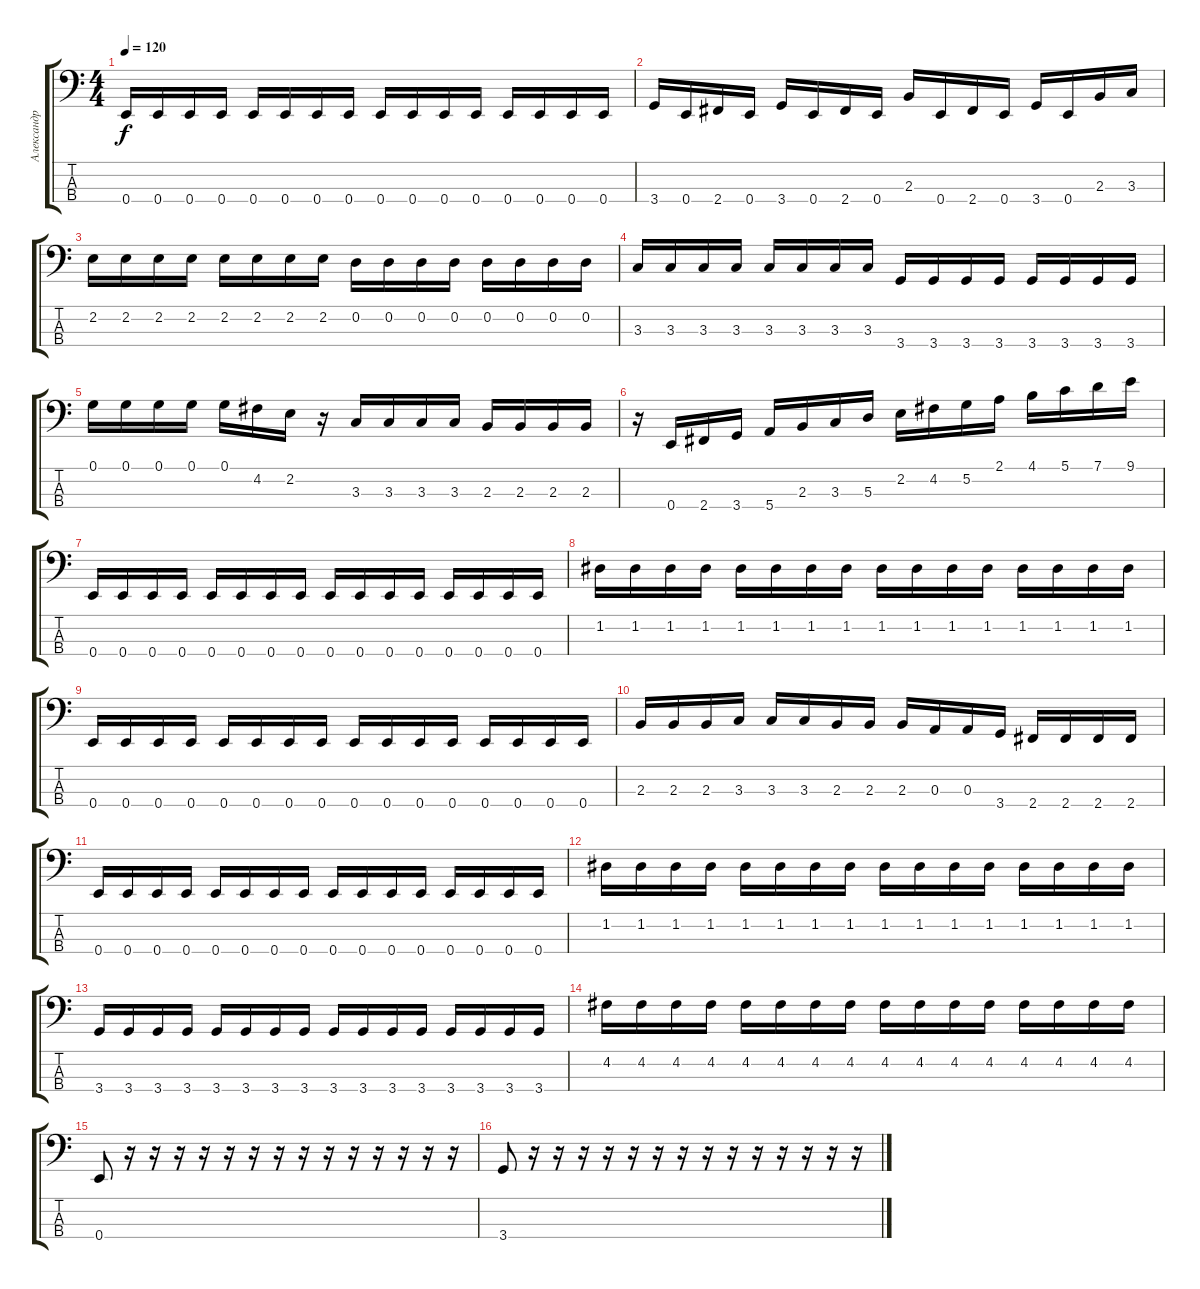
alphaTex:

\track ("Александр Тимонин" "Александр ") {instrument electricbasspick}
\staff {score tabs}
\tuning (G2 D2 A1 E1) {hide}
\ts (4 4)
\tempo 120
\clef f4
\ks c
0.4.16{dy f} 0.4.16 0.4.16 0.4.16 0.4.16 0.4.16 0.4.16 0.4.16 0.4.16 0.4.16 0.4.16 0.4.16 0.4.16 0.4.16 0.4.16 0.4.16 |
3.4.16 0.4.16 2.4.16 0.4.16 3.4.16 0.4.16 2.4.16 0.4.16 2.3.16 0.4.16 2.4.16 0.4.16 3.4.16 0.4.16 2.3.16 3.3.16 |
2.2.16 2.2.16 2.2.16 2.2.16 2.2.16 2.2.16 2.2.16 2.2.16 0.2.16 0.2.16 0.2.16 0.2.16 0.2.16 0.2.16 0.2.16 0.2.16 |
3.3.16 3.3.16 3.3.16 3.3.16 3.3.16 3.3.16 3.3.16 3.3.16 3.4.16 3.4.16 3.4.16 3.4.16 3.4.16 3.4.16 3.4.16 3.4.16 |
0.1.16 0.1.16 0.1.16 0.1.16 0.1.16 4.2.16 2.2.16 r.16 3.3.16 3.3.16 3.3.16 3.3.16 2.3.16 2.3.16 2.3.16 2.3.16 |
r.16 0.4.16 2.4.16 3.4.16 5.4.16 2.3.16 3.3.16 5.3.16 2.2.16 4.2.16 5.2.16 2.1.16 4.1.16 5.1.16 7.1.16 9.1.16 |
0.4.16 0.4.16 0.4.16 0.4.16 0.4.16 0.4.16 0.4.16 0.4.16 0.4.16 0.4.16 0.4.16 0.4.16 0.4.16 0.4.16 0.4.16 0.4.16 |
1.2.16 1.2.16 1.2.16 1.2.16 1.2.16 1.2.16 1.2.16 1.2.16 1.2.16 1.2.16 1.2.16 1.2.16 1.2.16 1.2.16 1.2.16 1.2.16 |
0.4.16 0.4.16 0.4.16 0.4.16 0.4.16 0.4.16 0.4.16 0.4.16 0.4.16 0.4.16 0.4.16 0.4.16 0.4.16 0.4.16 0.4.16 0.4.16 |
2.3.16 2.3.16 2.3.16 3.3.16 3.3.16 3.3.16 2.3.16 2.3.16 2.3.16 0.3.16 0.3.16 3.4.16 2.4.16 2.4.16 2.4.16 2.4.16 |
0.4.16 0.4.16 0.4.16 0.4.16 0.4.16 0.4.16 0.4.16 0.4.16 0.4.16 0.4.16 0.4.16 0.4.16 0.4.16 0.4.16 0.4.16 0.4.16 |
1.2.16 1.2.16 1.2.16 1.2.16 1.2.16 1.2.16 1.2.16 1.2.16 1.2.16 1.2.16 1.2.16 1.2.16 1.2.16 1.2.16 1.2.16 1.2.16 |
3.4.16 3.4.16 3.4.16 3.4.16 3.4.16 3.4.16 3.4.16 3.4.16 3.4.16 3.4.16 3.4.16 3.4.16 3.4.16 3.4.16 3.4.16 3.4.16 |
4.2.16 4.2.16 4.2.16 4.2.16 4.2.16 4.2.16 4.2.16 4.2.16 4.2.16 4.2.16 4.2.16 4.2.16 4.2.16 4.2.16 4.2.16 4.2.16 |
0.4.8 r.16 r.16 r.16 r.16 r.16 r.16 r.16 r.16 r.16 r.16 r.16 r.16 r.16 r.16 |
3.4.8 r.16 r.16 r.16 r.16 r.16 r.16 r.16 r.16 r.16 r.16 r.16 r.16 r.16 r.16
